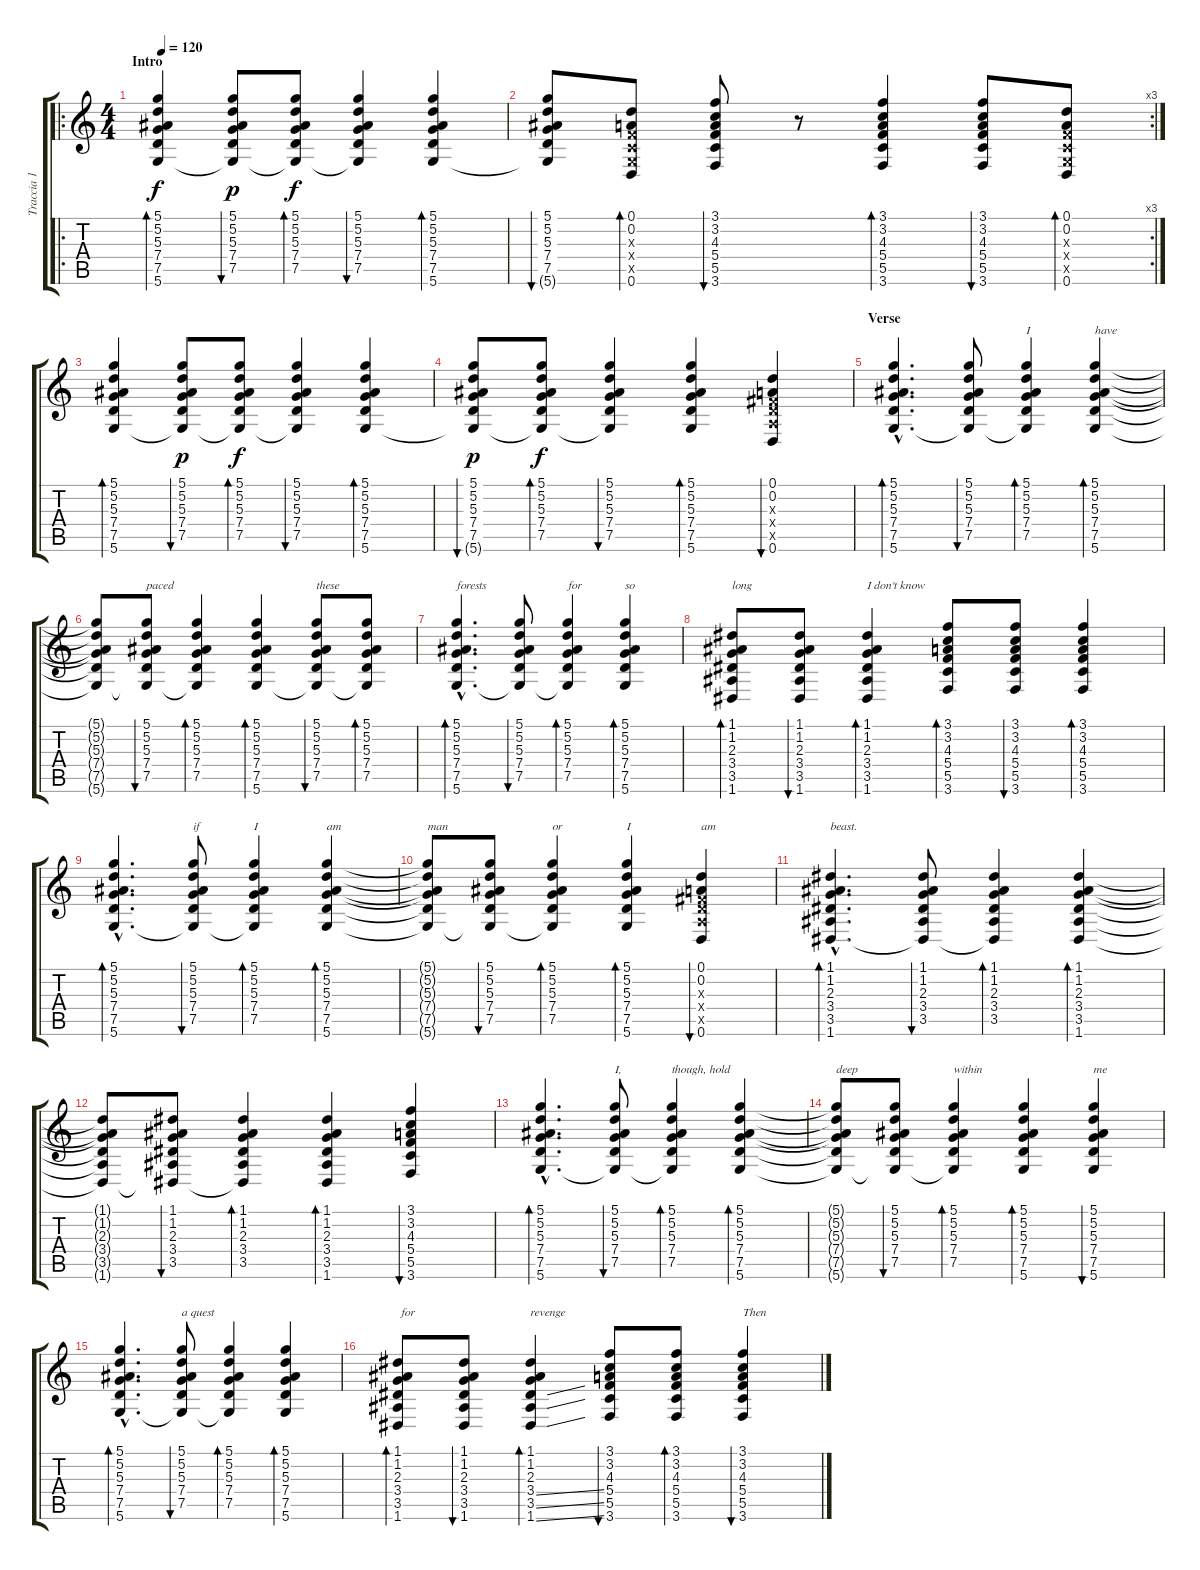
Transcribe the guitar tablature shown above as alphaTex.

\track ("Traccia 1" "Traccia 1") {instrument acousticguitarnylon}
\staff {score tabs}
\tuning (D4 A3 F3 C3 G2 D2) {hide}
\ro
\ts (4 4)
\section ("" "Intro")
\tempo 120
\clef g2
\ks c
(5.1 5.2 5.3 7.4 7.5 5.6).4{bd 60 dy f instrument acousticguitarnylon} (5.1 5.2 5.3 7.4 7.5 5.6{t}).8{bu 60 dy p} (5.1 5.2 5.3 7.4 7.5 5.6{t}).8{bd 60 dy f} (5.1 5.2 5.3 7.4 7.5 5.6{t}).4{bu 60} (5.1 5.2 5.3 7.4 7.5 5.6).4{bd 60} |
\rc 3
(5.1 5.2 5.3 7.4 7.5 5.6{t}).8{bu 60} (0.1 0.2 0.3{x} 0.4{x} 0.5{x} 0.6).8{bd 60} (3.1 3.2 4.3 5.4 5.5 3.6).8{bu 60} r.8 (3.1 3.2 4.3 5.4 5.5 3.6).4{bd 60} (3.1 3.2 4.3 5.4 5.5 3.6).8{bu 60} (0.1 0.2 0.3{x} 0.4{x} 0.5{x} 0.6).8{bd 60} |
(5.1 5.2 5.3 7.4 7.5 5.6).4{bd 60} (5.1 5.2 5.3 7.4 7.5 5.6{t}).8{bu 60 dy p} (5.1 5.2 5.3 7.4 7.5 5.6{t}).8{bd 60 dy f} (5.1 5.2 5.3 7.4 7.5 5.6{t}).4{bu 60} (5.1 5.2 5.3 7.4 7.5 5.6).4{bd 60} |
(5.1 5.2 5.3 7.4 7.5 5.6{t}).8{bu 60 dy p} (5.1 5.2 5.3 7.4 7.5 5.6{t}).8{bd 60 dy f} (5.1 5.2 5.3 7.4 7.5 5.6{t}).4{bu 60} (5.1 5.2 5.3 7.4 7.5 5.6).4{bd 60} (0.1 0.2 1.3{x} 2.4{x} 2.5{x} 0.6).4{bu 60} |
\section ("" "Verse")
(5.1{hac} 5.2{hac} 5.3{hac} 7.4{hac} 7.5{hac} 5.6{hac}).4{d bd 60} (5.1 5.2 5.3 7.4 7.5 5.6{t}).8{bu 60} (5.1 5.2 5.3 7.4 7.5 5.6{t}).4{bd 60 txt "I "} (5.1 5.2 5.3 7.4 7.5 5.6).4{bd 60 txt "have "} |
(5.1{t} 5.2{t} 5.3{t} 7.4{t} 7.5{t} 5.6{t}).8 (5.1 5.2 5.3 7.4 7.5 5.6{t}).8{bu 60 txt "paced"} (5.1 5.2 5.3 7.4 7.5 5.6{t}).4{bd 60} (5.1 5.2 5.3 7.4 7.5 5.6).4{bd 60} (5.1 5.2 5.3 7.4 7.5 5.6{t}).8{bu 60 txt "these "} (5.1 5.2 5.3 7.4 7.5 5.6{t}).8{bd 60} |
(5.1{hac} 5.2{hac} 5.3{hac} 7.4{hac} 7.5{hac} 5.6{hac}).4{d bd 60 txt "forests "} (5.1 5.2 5.3 7.4 7.5 5.6{t}).8{bu 60} (5.1 5.2 5.3 7.4 7.5 5.6{t}).4{bd 60 txt "for "} (5.1 5.2 5.3 7.4 7.5 5.6).4{bd 60 txt "so "} |
(1.1 1.2 2.3 3.4 3.5 1.6).8{bd 60 txt "long "} (1.1 1.2 2.3 3.4 3.5 1.6).8{bu 60} (1.1 1.2 2.3 3.4 3.5 1.6).4{bd 60 txt "I don't know "} (3.1 3.2 4.3 5.4 5.5 3.6).8{bd 60} (3.1 3.2 4.3 5.4 5.5 3.6).8{bu 60} (3.1 3.2 4.3 5.4 5.5 3.6).4{bd 60} |
(5.1{hac} 5.2{hac} 5.3{hac} 7.4{hac} 7.5{hac} 5.6{hac}).4{d bd 60} (5.1 5.2 5.3 7.4 7.5 5.6{t}).8{bu 60 txt "if"} (5.1 5.2 5.3 7.4 7.5 5.6{t}).4{bd 60 txt "I "} (5.1 5.2 5.3 7.4 7.5 5.6).4{bd 60 txt "am "} |
(5.1{t} 5.2{t} 5.3{t} 7.4{t} 7.5{t} 5.6{t}).8{txt "man "} (5.1 5.2 5.3 7.4 7.5 5.6{t}).8{bu 60} (5.1 5.2 5.3 7.4 7.5 5.6{t}).4{bd 60 txt "or "} (5.1 5.2 5.3 7.4 7.5 5.6).4{bd 60 txt "I "} (0.1 0.2 1.3{x} 2.4{x} 2.5{x} 0.6).4{bu 60 txt "am "} |
(1.1{hac} 1.2{hac} 2.3{hac} 3.4{hac} 3.5{hac} 1.6{hac}).4{d bd 60 txt "beast."} (1.1 1.2 2.3 3.4 3.5 1.6{t}).8{bu 60} (1.1 1.2 2.3 3.4 3.5 1.6{t}).4{bd 60} (1.1 1.2 2.3 3.4 3.5 1.6).4{bd 60} |
(1.1{t} 1.2{t} 2.3{t} 3.4{t} 3.5{t} 1.6{t}).8 (1.1 1.2 2.3 3.4 3.5 1.6{t}).8{bu 60} (1.1 1.2 2.3 3.4 3.5 1.6{t}).4{bd 60} (1.1 1.2 2.3 3.4 3.5 1.6).4{bd 60} (3.1 3.2 4.3 5.4 5.5 3.6).4{bu 60} |
(5.1{hac} 5.2{hac} 5.3{hac} 7.4{hac} 7.5{hac} 5.6{hac}).4{d bd 60} (5.1 5.2 5.3 7.4 7.5 5.6{t}).8{bu 60 txt "I, "} (5.1 5.2 5.3 7.4 7.5 5.6{t}).4{bd 60 txt "though, hold "} (5.1 5.2 5.3 7.4 7.5 5.6).4{bd 60} |
(5.1{t} 5.2{t} 5.3{t} 7.4{t} 7.5{t} 5.6{t}).8{txt "deep "} (5.1 5.2 5.3 7.4 7.5 5.6{t}).8{bu 60} (5.1 5.2 5.3 7.4 7.5 5.6{t}).4{bd 60 txt "within "} (5.1 5.2 5.3 7.4 7.5 5.6).4{bd 60} (5.1 5.2 5.3 7.4 7.5 5.6).4{bu 60 txt "me "} |
(5.1{hac} 5.2{hac} 5.3{hac} 7.4{hac} 7.5{hac} 5.6{hac}).4{d bd 60} (5.1 5.2 5.3 7.4 7.5 5.6{t}).8{bu 60 txt "a quest"} (5.1 5.2 5.3 7.4 7.5 5.6{t}).4{bd 60} (5.1 5.2 5.3 7.4 7.5 5.6).4{bd 60} |
(1.1 1.2 2.3 3.4 3.5 1.6).8{bd 60 txt " for "} (1.1 1.2 2.3 3.4 3.5 1.6).8{bu 60} (1.1 1.2 2.3 3.4{ss} 3.5{ss} 1.6{ss}).4{bd 60 txt "revenge"} (3.1 3.2 4.3 5.4 5.5 3.6).8{bu 60} (3.1 3.2 4.3 5.4 5.5 3.6).8{bd 60} (3.1 3.2 4.3 5.4 5.5 3.6).4{bu 60 txt "Then "}
